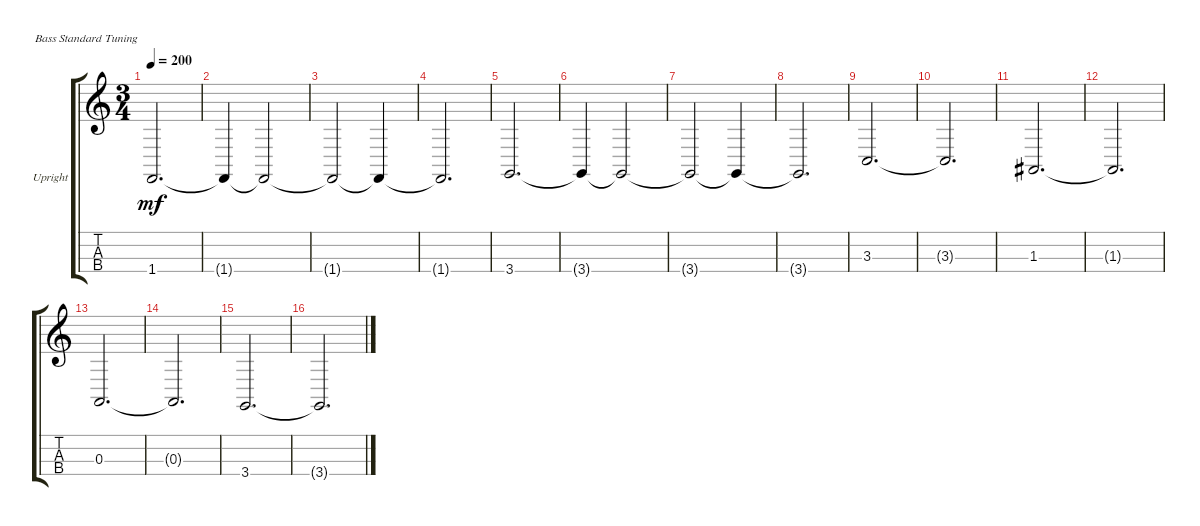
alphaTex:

\bracketExtendMode groupsimilarinstruments
\firstSystemTrackNameOrientation horizontal
\otherSystemsTrackNameOrientation horizontal
\track ("Upright" "Upright") {instrument acousticbass}
\staff {score tabs}
\tuning (G2 D2 A1 E1)
\ts (3 4)
\tempo 200
\clef g2
\scale
0.333333
\ks c
1.4.2{d dy mf} |
\scale
0.333333 1.4{t}.4 1.4{t}.2 |
\scale
0.333333 1.4{t}.2 1.4{t}.4 |
\scale
0.333333 1.4{t}.2{d} |
\scale
0.333333 3.4.2{d} |
\scale
0.333333 3.4{t}.4 3.4{t}.2 |
\scale
0.333333 3.4{t}.2 3.4{t}.4 |
\scale
0.333333 3.4{t}.2{d} |
\scale
0.333333 3.3.2{d} |
\scale
0.333333 3.3{t}.2{d} |
\scale
0.333333 1.3.2{d} |
\scale
0.333333 1.3{t}.2{d} |
\scale
0.333333 0.3.2{d} |
\scale
0.333333 0.3{t}.2{d} |
\scale
0.333333 3.4.2{d} |
\scale
0.333333 3.4{t}.2{d}
